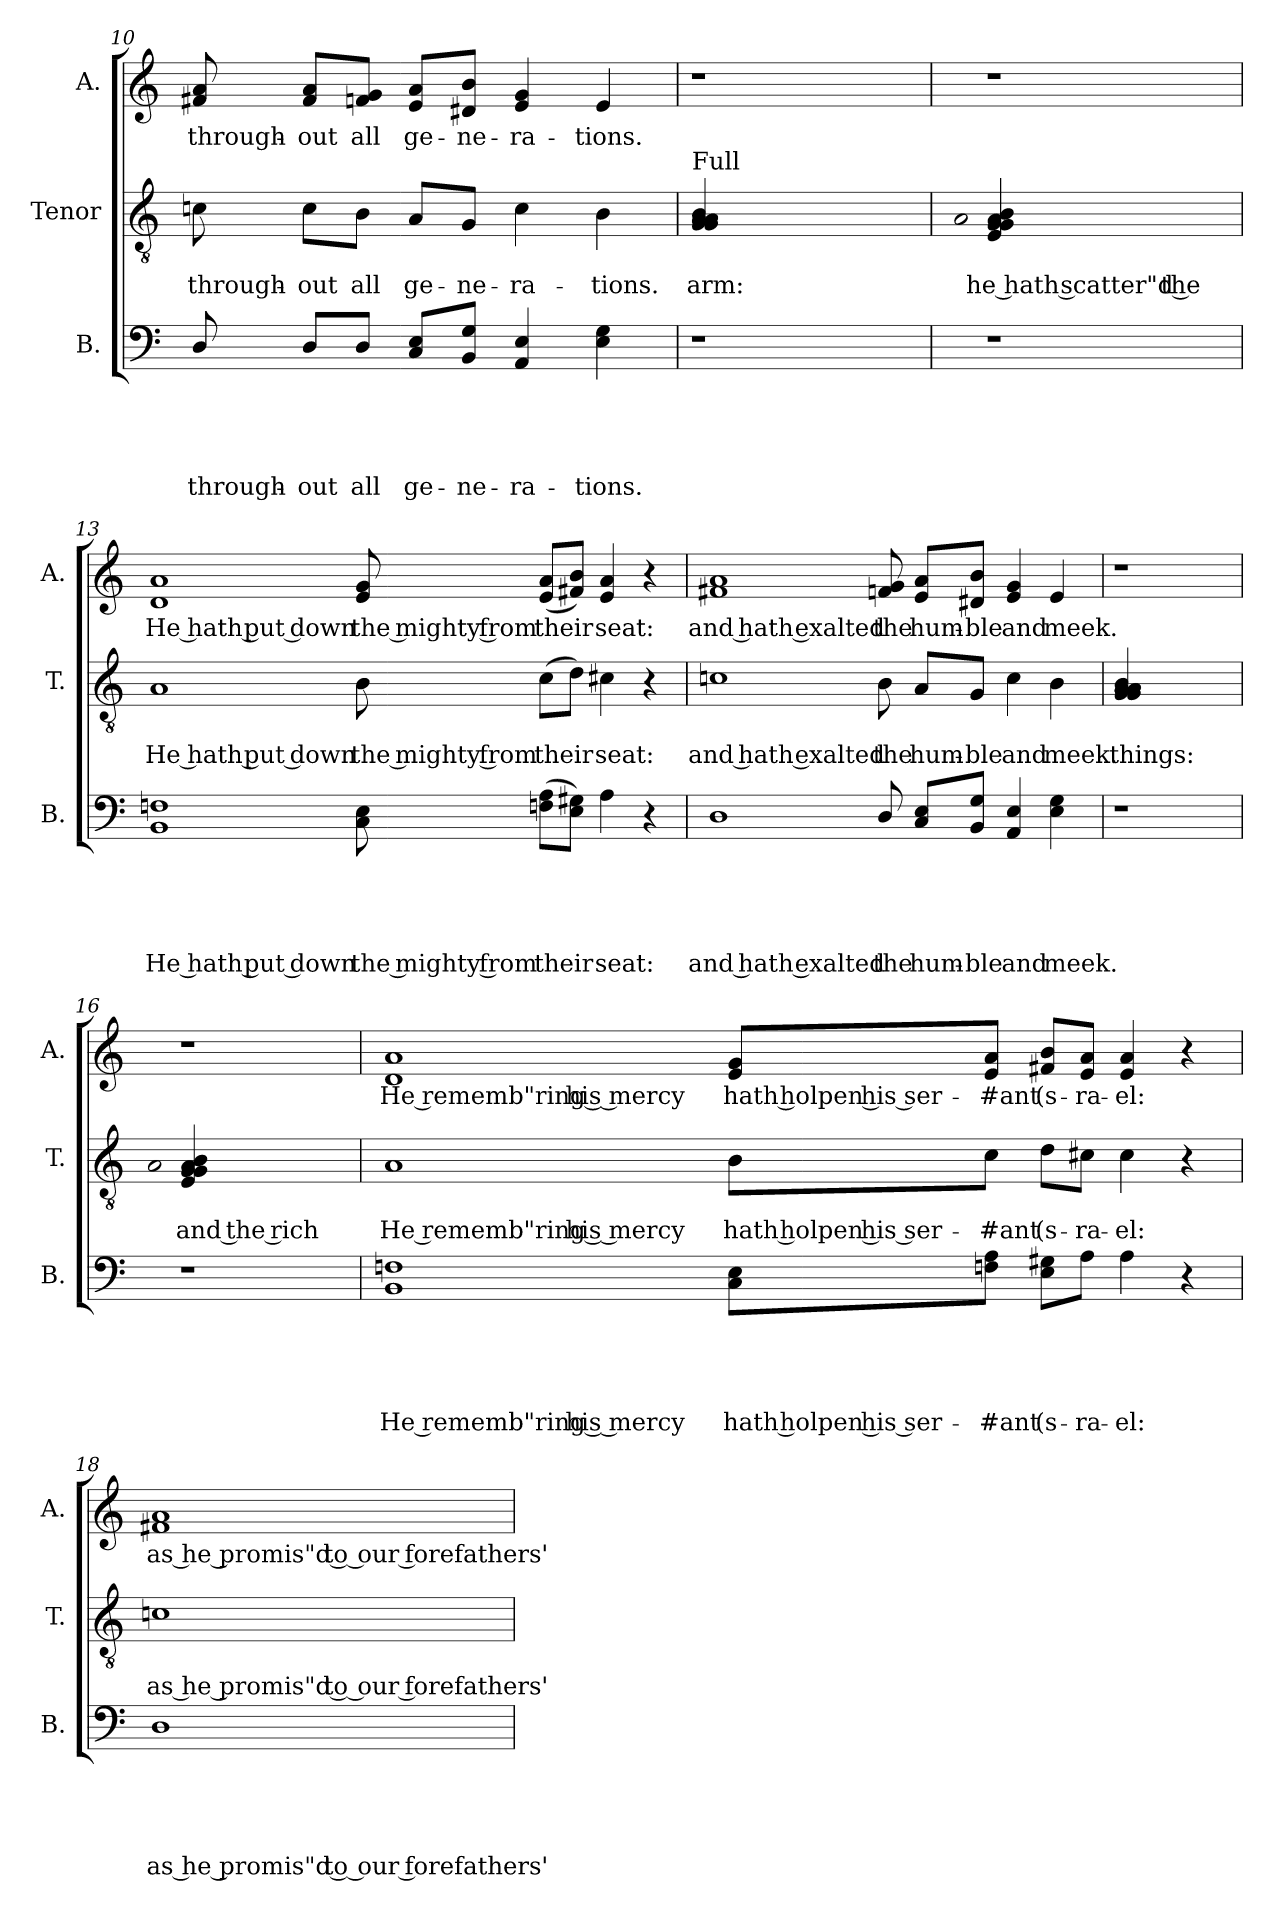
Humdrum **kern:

**kern	**text	**text	**text	**text	**text	**kern	**text	**text	**kern	**text
*part3	*part3	*part3	*part3	*part3	*part3	*part2	*part2	*part2	*part1	*part1
*staff3	*staff3	*staff3	*staff3	*staff3	*staff3	*staff2	*staff2	*staff2	*staff1	*staff1
*I"B.	*	*	*	*	*	*I"Tenor	*	*	*I"A.	*
*I'B.	*	*	*	*	*	*I'T.	*	*	*I'A.	*
*clefF4	*	*	*	*	*	*clefGv2	*	*	*clefG2	*
*k[]	*	*	*	*	*	*k[]	*	*	*k[]	*
*C:	*	*	*	*	*	*C:	*	*	*C:	*
=10	=10	=10	=10	=10	=10	=10	=10	=10	=10	=10
!	!	!	!	!	!LO:LY:b	!	!	!LO:LY:b	!	!LO:LY:b
8D/	.	.	.	.	through-	8cn\	.	through-	8f#X/ 8a/	through-
!	!	!	!	!	!LO:LY:b	!	!	!LO:LY:b	!	!LO:LY:b
8D/L	.	.	.	.	-out	8c\L	.	-out	8f#/ 8a/L	-out
!	!	!	!	!	!LO:LY:b	!	!	!LO:LY:b	!	!LO:LY:b
8D/J	.	.	.	.	all	8B\J	.	all	8fn/ 8g/J	all
!	!	!	!	!	!LO:LY:b	!	!	!LO:LY:b	!	!LO:LY:b
8C/ 8E/L	.	.	.	.	ge-	8A/L	.	ge-	8e/ 8a/L	ge-
!	!	!	!	!	!LO:LY:b	!	!	!LO:LY:b	!	!LO:LY:b
8BB/ 8G/J	.	.	.	.	-ne-	8G/J	.	-ne-	8d#X/ 8b/J	-ne-
!	!	!	!	!	!LO:LY:b	!	!	!LO:LY:b	!	!LO:LY:b
4AA/ 4E/	.	.	.	.	-ra-	4c\	.	-ra-	4e/ 4g/	-ra-
!	!	!	!	!	!LO:LY:b	!	!	!LO:LY:b	!	!LO:LY:b
4E\ 4G\	.	.	.	.	-tions.	4B\	.	-tions.	4e/	-tions.
!!LO:LB:g=z
=11	=11	=11	=11	=11	=11	=11	=11	=11	=11	=11
!	!	!	!	!	!	!LO:TX:a:t=Full	!	!	!	!
!	!	!	!	!	!	!LO:N:n=1:head=solid	!	!	!	!
!	!	!	!	!	!	!LO:N:n=2:head=solid	!	!	!	!
!	!	!	!	!	!	!LO:N:n=3:head=solid	!	!	!	!
!	!	!	!	!	!	!LO:N:n=4:head=solid	!	!	!	!
!	!	!	!	!	!	!LO:N:n=5:head=solid	!	!	!	!
!	!	!	!	!	!	!LO:N:n=6:head=solid	!	!	!	!
!	!	!	!	!	!	!LO:N:n=7:head=solid	!	!LO:LY:b	!	!
1r	.	.	.	.	.	4G/ 4G/ 4A/ 4A/ 4A/ 4A/ 4B/	.	arm:	1r	.
.	.	.	.	.	.	2.ryy	.	.	.	.
=12	=12	=12	=12	=12	=12	=12	=12	=12	=12	=12
!	!	!	!	!	!	!LO:N:n=1:head=solid	!	!	!	!
!	!	!	!	!	!	!LO:N:n=2:head=solid	!	!	!	!
!	!	!	!	!	!	!LO:N:n=3:head=solid	!	!	!	!
!	!	!	!	!	!	!LO:N:n=4:head=solid	!	!	!	!
*	*	*	*	*	*	*^	*	*	*	*
!	!	!	!	!	!	!LO:N:n=5:head=solid	!LO:N:head=open	!	!LO:LY:b:rj	!	!
!	!	!	!	!	!	!	!	!	!LO:LY:b	!	!
1r	.	.	.	.	.	4E/ 4G/ 4G/ 4A/ 4B/	1A	.	he hath scatter"d the	1r	.
.	.	.	.	.	.	2.ryy	.	.	.	.	.
*	*	*	*	*	*	*v	*v	*	*	*	*
!!LO:LB:g=z
=13	=13	=13	=13	=13	=13	=13	=13	=13	=13	=13
!	!	!	!	!	!LO:LY:b	!	!	!LO:LY:b	!	!LO:LY:b
1BB 1Fn	.	.	.	.	He hath put down	1A	.	He hath put down	1d 1a	He hath put down
!	!	!	!	!	!LO:LY:b:rj	!	!	!LO:LY:b:rj	!	!LO:LY:b:rj
8C\ 8E\	.	.	.	.	the mighty from	8B\	.	the mighty from	8e/ 8g/	the mighty from
!	!	!	!	!	!LO:LY:b	!	!	!LO:LY:b	!	!LO:LY:b
(>8Fn\ 8A\L	.	.	.	.	their	(>8c\L	.	their	(<8e/ 8a/L	their
8E\ 8G#X\J)	.	.	.	.	.	8d\J)	.	.	8f#X/ 8b/J)	.
!	!	!	!	!	!LO:LY:b	!	!	!LO:LY:b	!	!LO:LY:b
4A\	.	.	.	.	seat:	4c#X\	.	seat:	4e/ 4a/	seat:
4r	.	.	.	.	.	4r	.	.	4r	.
=14	=14	=14	=14	=14	=14	=14	=14	=14	=14	=14
!	!	!	!	!	!LO:LY:b	!	!	!LO:LY:b	!	!LO:LY:b
1D	.	.	.	.	and hath exalted	1cn	.	and hath exalted	1f#X 1a	and hath exalted
!	!	!	!	!	!LO:LY:b	!	!	!LO:LY:b	!	!LO:LY:b
8D/	.	.	.	.	the	8B\	.	the	8fn/ 8g/	the
!	!	!	!	!	!LO:LY:b	!	!	!LO:LY:b	!	!LO:LY:b
8C/ 8E/L	.	.	.	.	hum-	8A/L	.	hum-	8e/ 8a/L	hum-
!	!	!	!	!	!LO:LY:b	!	!	!LO:LY:b	!	!LO:LY:b
8BB/ 8G/J	.	.	.	.	-ble	8G/J	.	-ble	8d#X/ 8b/J	-ble
!	!	!	!	!	!LO:LY:b	!	!	!LO:LY:b	!	!LO:LY:b
4AA/ 4E/	.	.	.	.	and	4c\	.	and	4e/ 4g/	and
!	!	!	!	!	!LO:LY:b	!	!	!LO:LY:b	!	!LO:LY:b
4E\ 4G\	.	.	.	.	meek.	4B\	.	meek.	4e/	meek.
!!LO:PB:g=z
=15	=15	=15	=15	=15	=15	=15	=15	=15	=15	=15
!	!	!	!	!	!	!LO:N:n=1:head=solid	!	!	!	!
!	!	!	!	!	!	!LO:N:n=2:head=solid	!	!	!	!
!	!	!	!	!	!	!LO:N:n=3:head=solid	!	!	!	!
!	!	!	!	!	!	!LO:N:n=4:head=solid	!	!	!	!
!	!	!	!	!	!	!LO:N:n=5:head=solid	!	!	!	!
!	!	!	!	!	!	!LO:N:n=6:head=solid	!	!	!	!
!	!	!	!	!	!	!LO:N:n=7:head=solid	!	!	!	!
!	!	!	!	!	!	!LO:N:n=8:head=solid	!	!	!	!
!	!	!	!	!	!	!LO:N:n=9:head=solid	!	!LO:LY:b	!	!
1r	.	.	.	.	.	4G/ 4G/ 4A/ 4A/ 4A/ 4A/ 4A/ 4A/ 4B/	.	things:	1r	.
.	.	.	.	.	.	2.ryy	.	.	.	.
=16	=16	=16	=16	=16	=16	=16	=16	=16	=16	=16
!	!	!	!	!	!	!LO:N:n=1:head=solid	!	!	!	!
!	!	!	!	!	!	!LO:N:n=2:head=solid	!	!	!	!
!	!	!	!	!	!	!LO:N:n=3:head=solid	!	!	!	!
!	!	!	!	!	!	!LO:N:n=4:head=solid	!	!	!	!
*	*	*	*	*	*	*^	*	*	*	*
!	!	!	!	!	!	!LO:N:n=5:head=solid	!LO:N:head=open	!	!LO:LY:b:rj	!	!
!	!	!	!	!	!	!	!	!	!LO:LY:b	!	!
1r	.	.	.	.	.	4E/ 4G/ 4G/ 4A/ 4B/	1A	.	and the rich	1r	.
.	.	.	.	.	.	2.ryy	.	.	.	.	.
*	*	*	*	*	*	*v	*v	*	*	*	*
!!LO:LB:g=z
=17	=17	=17	=17	=17	=17	=17	=17	=17	=17	=17
!	!	!	!	!	!LO:LY:b	!	!	!LO:LY:b	!	!LO:LY:b
1BB 1Fn	.	.	.	.	He rememb"ring his mercy	1A	.	He rememb"ring his mercy	1d 1a	He rememb"ring his mercy
!	!	!	!	!	!LO:LY:b:rj	!	!	!LO:LY:b:rj	!	!LO:LY:b:rj
8C\ 8E\L	.	.	.	.	hath holpen his ser-	8B\L	.	hath holpen his ser-	8e/ 8g/L	hath holpen his ser-
!	!	!	!	!	!LO:LY:b	!	!	!LO:LY:b	!	!LO:LY:b
8Fn\ 8A\J	.	.	.	.	-#ant	8c\J	.	-#ant	8e/ 8a/J	-#ant
!	!	!	!	!	!LO:LY:b	!	!	!LO:LY:b	!	!LO:LY:b
8E\ 8G#X\L	.	.	.	.	(s-	8d\L	.	(s-	8f#X/ 8b/L	(s-
!	!	!	!	!	!LO:LY:b	!	!	!LO:LY:b	!	!LO:LY:b
8A\J	.	.	.	.	-ra-	8c#X\J	.	-ra-	8e/ 8a/J	-ra-
!	!	!	!	!	!LO:LY:b	!	!	!LO:LY:b	!	!LO:LY:b
4A\	.	.	.	.	-el:	4c#\	.	-el:	4e/ 4a/	-el:
4r	.	.	.	.	.	4r	.	.	4r	.
=18	=18	=18	=18	=18	=18	=18	=18	=18	=18	=18
!	!	!	!	!	!LO:LY:b	!	!	!LO:LY:b	!	!LO:LY:b
1D	.	.	.	.	as he promis"d to our forefathers'	1cn	.	as he promis"d to our forefathers'	1f#X 1a	as he promis"d to our forefathers'
=	=	=	=	=	=	=	=	=	=	=
*-	*-	*-	*-	*-	*-	*-	*-	*-	*-	*-
